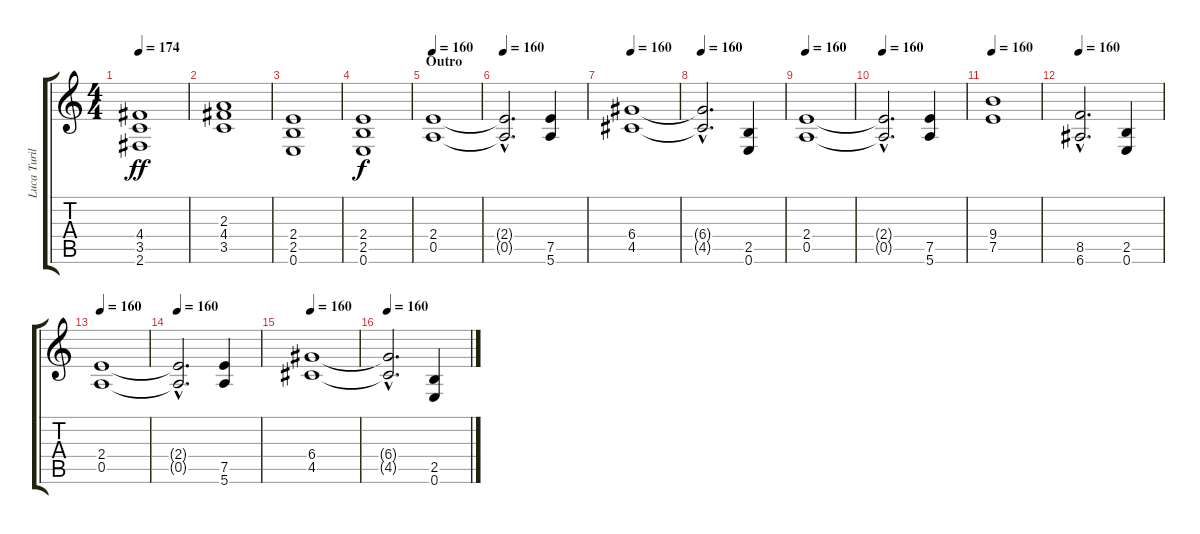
\track ("Luca Turilli (Gtr 2)" "Luca Turil") {instrument distortionguitar}
\staff {score tabs}
\tuning (E4 B3 G3 D3 A2 E2) {hide}
\ts (4 4)
\tempo 174
\clef g2
\ks c
(4.4 3.5 2.6).1{dy ff} |
(2.3 4.4 3.5).1 |
(2.4 2.5 0.6).1 |
(2.4 2.5 0.6).1{dy f} |
\section ("" "Outro")
\tempo 160
(2.4 0.5).1 |
\tempo 160
(2.4{hac t} 0.5{hac t}).2{d} (7.5 5.6).4 |
\tempo 160
(6.4 4.5).1 |
\tempo 160
(6.4{hac t} 4.5{hac t}).2{d} (2.5 0.6).4 |
\tempo 160
(2.4 0.5).1 |
\tempo 160
(2.4{hac t} 0.5{hac t}).2{d} (7.5 5.6).4 |
\tempo 160
(9.4 7.5).1 |
\tempo 160
(8.5{hac} 6.6{hac}).2{d} (2.5 0.6).4 |
\tempo 160
(2.4 0.5).1 |
\tempo 160
(2.4{hac t} 0.5{hac t}).2{d} (7.5 5.6).4 |
\tempo 160
(6.4 4.5).1 |
\tempo 160
(6.4{hac t} 4.5{hac t}).2{d} (2.5 0.6).4
